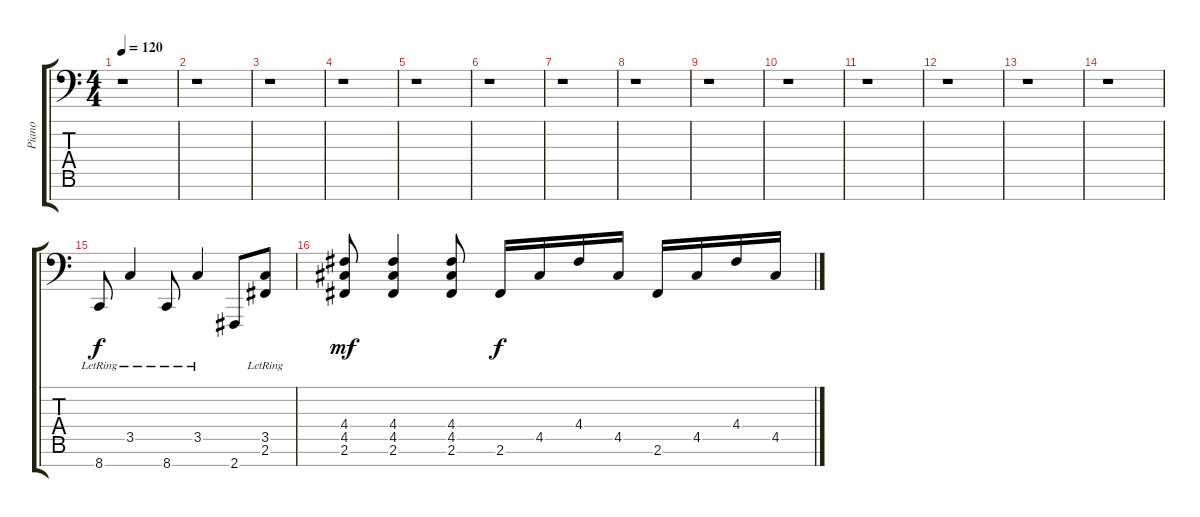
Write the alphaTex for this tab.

\track ("Piano" "Piano") {instrument brightacousticpiano}
\staff {score tabs}
\tuning (E4 B3 G3 D3 A2 E2 E1) {hide}
\ts (4 4)
\tempo 120
\clef f4
\ks c
r.1{dy f} |
r.1 |
r.1 |
r.1 |
r.1 |
r.1 |
r.1 |
r.1 |
r.1 |
r.1 |
r.1 |
r.1 |
r.1 |
r.1 |
8.7{lr}.8{instrument harpsichord} 3.5{lr}.4 8.7{lr}.8 3.5{lr}.4 2.7.8 (3.5{lr} 2.6).8 |
(4.4 4.5 2.6).8{dy mf instrument harpsichord} (4.4 4.5 2.6).4 (4.4 4.5 2.6).8 2.6.16{dy f} 4.5.16 4.4.16 4.5.16 2.6.16 4.5.16 4.4.16 4.5.16
